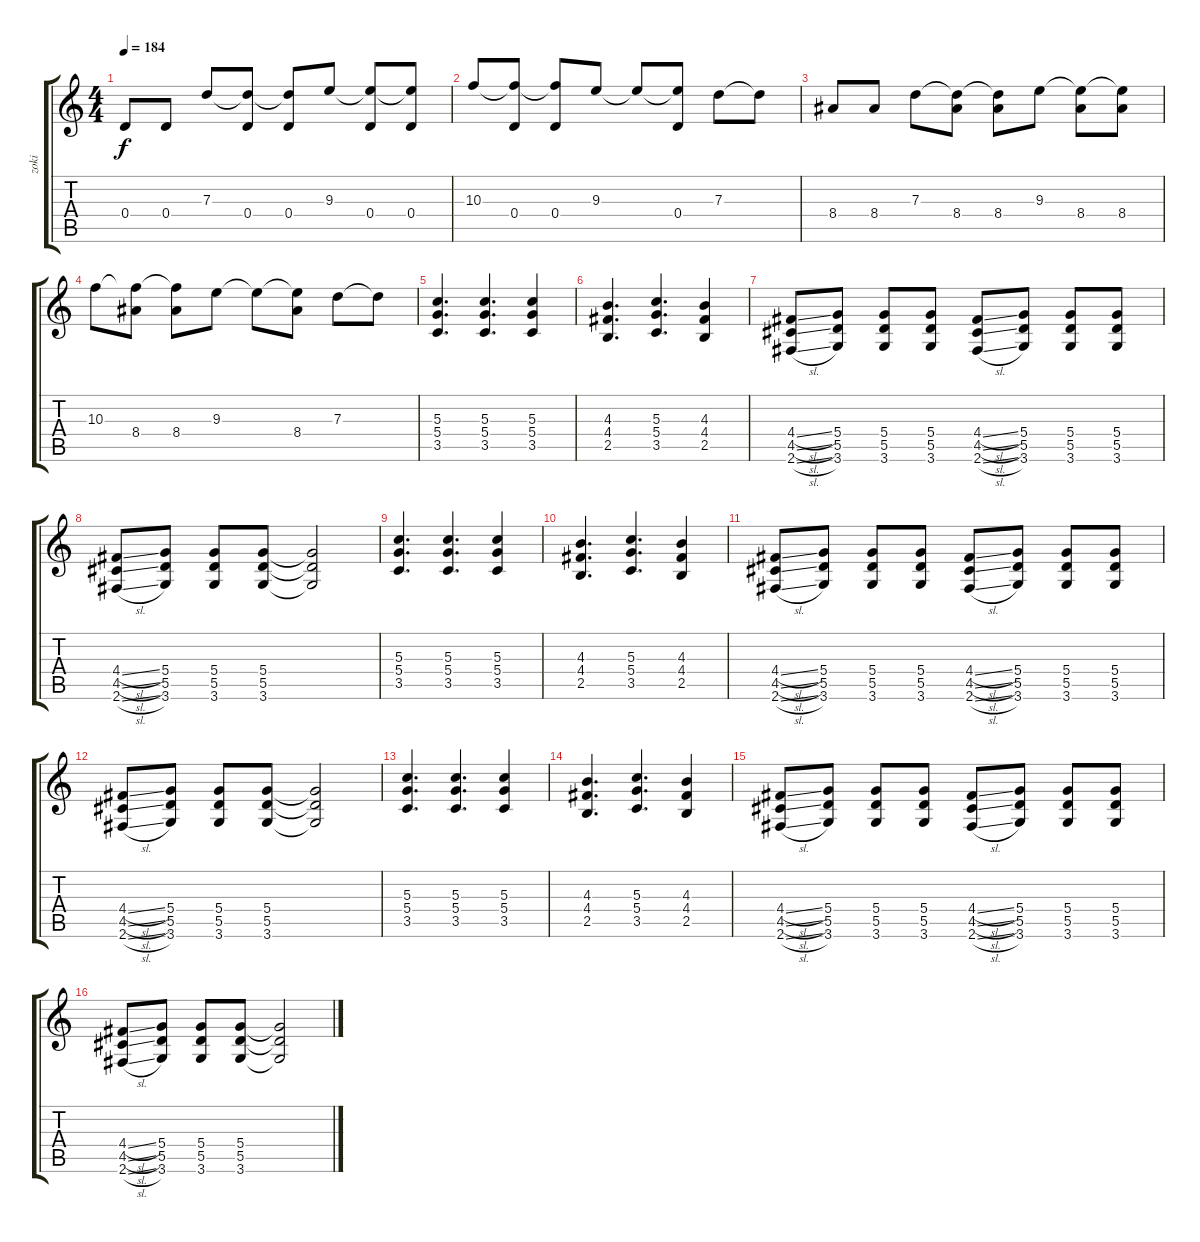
\track ("zoki" "zoki") {instrument distortionguitar}
\staff {score tabs}
\tuning (E4 B3 G3 D3 A2 E2) {hide}
\ts (4 4)
\tempo 184
\clef g2
\ks c
0.4.8{dy f} 0.4.8 7.3.8 (7.3{t} 0.4).8 (7.3{t} 0.4).8 9.3.8 (9.3{t} 0.4).8 (9.3{t} 0.4).8 |
10.3.8 (10.3{t} 0.4).8 (10.3{t} 0.4).8 9.3.8 9.3{t}.8 (9.3{t} 0.4).8 7.3.8 7.3{t}.8 |
8.4.8 8.4.8 7.3.8 (7.3{t} 8.4).8 (7.3{t} 8.4).8 9.3.8 (9.3{t} 8.4).8 (9.3{t} 8.4).8 |
10.3.8 (10.3{t} 8.4).8 (10.3{t} 8.4).8 9.3.8 9.3{t}.8 (9.3{t} 8.4).8 7.3.8 7.3{t}.8 |
(5.3 5.4 3.5).4{d} (5.3 5.4 3.5).4{d} (5.3 5.4 3.5).4 |
(4.3 4.4 2.5).4{d} (5.3 5.4 3.5).4{d} (4.3 4.4 2.5).4 |
(4.4{sl} 4.5{sl} 2.6{sl}).8 (5.4 5.5 3.6).8 (5.4 5.5 3.6).8 (5.4 5.5 3.6).8 (4.4{sl} 4.5{sl} 2.6{sl}).8 (5.4 5.5 3.6).8 (5.4 5.5 3.6).8 (5.4 5.5 3.6).8 |
(4.4{sl} 4.5{sl} 2.6{sl}).8 (5.4 5.5 3.6).8 (5.4 5.5 3.6).8 (5.4 5.5 3.6).8 (5.4{t} 5.5{t} 3.6{t}).2 |
(5.3 5.4 3.5).4{d} (5.3 5.4 3.5).4{d} (5.3 5.4 3.5).4 |
(4.3 4.4 2.5).4{d} (5.3 5.4 3.5).4{d} (4.3 4.4 2.5).4 |
(4.4{sl} 4.5{sl} 2.6{sl}).8 (5.4 5.5 3.6).8 (5.4 5.5 3.6).8 (5.4 5.5 3.6).8 (4.4{sl} 4.5{sl} 2.6{sl}).8 (5.4 5.5 3.6).8 (5.4 5.5 3.6).8 (5.4 5.5 3.6).8 |
(4.4{sl} 4.5{sl} 2.6{sl}).8 (5.4 5.5 3.6).8 (5.4 5.5 3.6).8 (5.4 5.5 3.6).8 (5.4{t} 5.5{t} 3.6{t}).2 |
(5.3 5.4 3.5).4{d} (5.3 5.4 3.5).4{d} (5.3 5.4 3.5).4 |
(4.3 4.4 2.5).4{d} (5.3 5.4 3.5).4{d} (4.3 4.4 2.5).4 |
(4.4{sl} 4.5{sl} 2.6{sl}).8 (5.4 5.5 3.6).8 (5.4 5.5 3.6).8 (5.4 5.5 3.6).8 (4.4{sl} 4.5{sl} 2.6{sl}).8 (5.4 5.5 3.6).8 (5.4 5.5 3.6).8 (5.4 5.5 3.6).8 |
(4.4{sl} 4.5{sl} 2.6{sl}).8 (5.4 5.5 3.6).8 (5.4 5.5 3.6).8 (5.4 5.5 3.6).8 (5.4{t} 5.5{t} 3.6{t}).2
